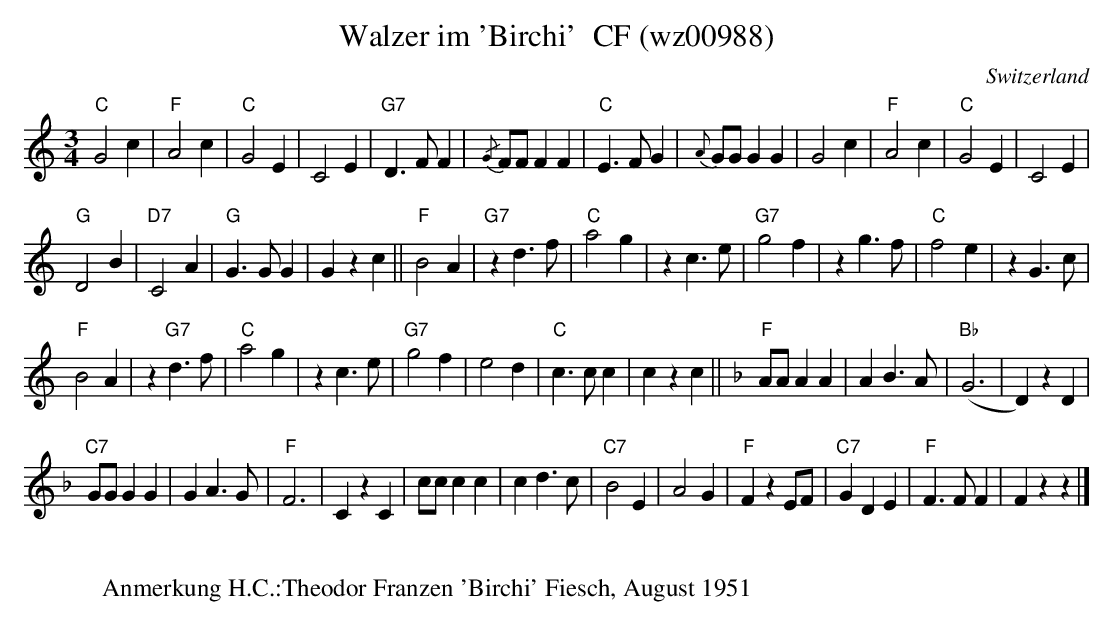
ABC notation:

X:1
T: Walzer im 'Birchi'  CF (wz00988)
O:Switzerland
M:3/4
L:1/4
K:C major
"C"G2c | "F"A2c | "C"G2E | C2E | "G7"D>FF | {/G}F/F/FF | "C"E>FG | {A}G/G/GG |  G2c | "F"A2c | "C"G2E | C2E |
"G"D2B | "D7"C2A | "G"G>GG | Gzc ||"F"B2A | "G7"zd>f | "C"a2g | zc>e | "G7"g2f | zg>f | "C"f2e | z G>c |
"F"B2A | z"G7"d>f | "C"a2g | zc>e | "G7"g2f | e2d | "C"c>cc | czc || [K:F] "F"A/A/AA | AB>A | ("Bb"G3 | D)zD |
"C7"G/G/GG | GA>G | "F"F3 | CzC | c/c/cc | cd>c | "C7"B2E | A2G | "F"FzE/F/ | "C7"GDE | "F"F>FF | Fzz |]
W:
W:Anmerkung H.C.:Theodor Franzen 'Birchi' Fiesch, August 1951
